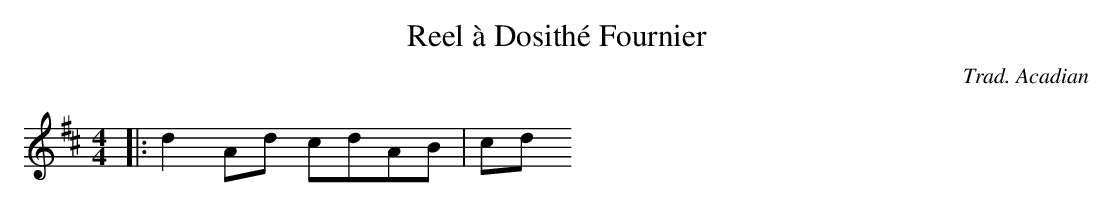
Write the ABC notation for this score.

X:1
T:Reel à Dosithé Fournier
C:Trad. Acadian
M:4/4
L:1/8
K:D
|:d2 Ad cdAB|cd...
